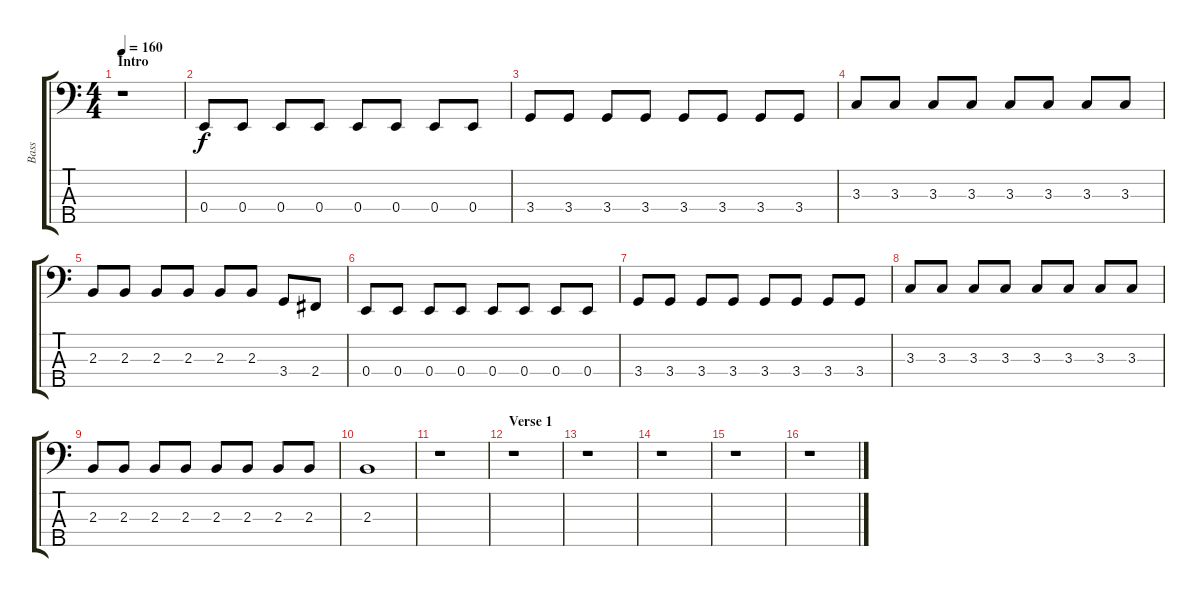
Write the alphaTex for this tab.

\track ("Bass" "Bass") {instrument electricbasspick}
\staff {score tabs}
\tuning (G2 D2 A1 E1 B0) {hide}
\ts (4 4)
\section ("" "Intro")
\tempo 160
\clef f4
\ks c
r.1{dy f instrument electricbasspick} |
0.4.8 0.4.8 0.4.8 0.4.8 0.4.8 0.4.8 0.4.8 0.4.8 |
3.4.8 3.4.8 3.4.8 3.4.8 3.4.8 3.4.8 3.4.8 3.4.8 |
3.3.8 3.3.8 3.3.8 3.3.8 3.3.8 3.3.8 3.3.8 3.3.8 |
2.3.8 2.3.8 2.3.8 2.3.8 2.3.8 2.3.8 3.4.8 2.4.8 |
0.4.8 0.4.8 0.4.8 0.4.8 0.4.8 0.4.8 0.4.8 0.4.8 |
3.4.8 3.4.8 3.4.8 3.4.8 3.4.8 3.4.8 3.4.8 3.4.8 |
3.3.8 3.3.8 3.3.8 3.3.8 3.3.8 3.3.8 3.3.8 3.3.8 |
2.3.8 2.3.8 2.3.8 2.3.8 2.3.8 2.3.8 2.3.8 2.3.8 |
2.3.1{volume 4} |
r.1{volume 10} |
\section ("" "Verse 1")
r.1 |
r.1 |
r.1 |
r.1 |
r.1
